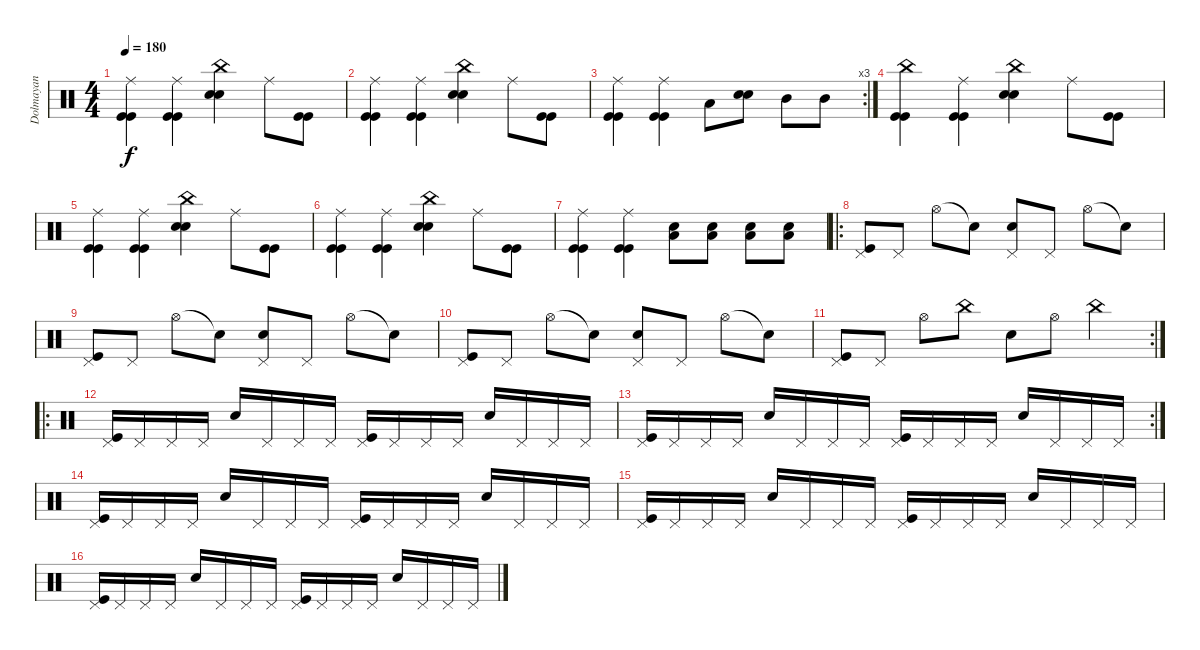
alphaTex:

\track ("Dolmayan" "Dolmayan") {instrument percussion}
\staff {score}
\articulation defaults
\ts (4 4)
\tempo 180
\clef neutral
\ks c
("Ride (middle)" "Kick (hit)" "Kick (hit)").4{dy f} ("Ride (middle)" "Kick (hit)" "Kick (hit)").4 ("China (hit)" "Snare (hit) 2" "Snare (hit) 2").4 "Ride (middle)".8 ("Kick (hit)" "Kick (hit)").8 |
("Ride (middle)" "Kick (hit)" "Kick (hit)").4 ("Ride (middle)" "Kick (hit)" "Kick (hit)").4 ("China (hit)" "Snare (hit) 2" "Snare (hit) 2").4 "Ride (middle)".8 ("Kick (hit)" "Kick (hit)").8 |
\rc 3
("Ride (middle)" "Kick (hit)" "Kick (hit)").4 ("Ride (middle)" "Kick (hit)" "Kick (hit)").4 "Low Tom (hit)".8 ("Snare (hit) 2" "Snare (hit) 2").8 "Mid Tom (hit)".8 "Mid Tom (hit)".8 |
("China (hit)" "Kick (hit)" "Kick (hit)").4 ("Ride (middle)" "Kick (hit)" "Kick (hit)").4 ("China (hit)" "Snare (hit) 2" "Snare (hit) 2").4 "Ride (middle)".8 ("Kick (hit)" "Kick (hit)").8 |
("Ride (middle)" "Kick (hit)" "Kick (hit)").4 ("Ride (middle)" "Kick (hit)" "Kick (hit)").4 ("China (hit)" "Snare (hit) 2" "Snare (hit) 2").4 "Ride (middle)".8 ("Kick (hit)" "Kick (hit)").8 |
("Ride (middle)" "Kick (hit)" "Kick (hit)").4 ("Ride (middle)" "Kick (hit)" "Kick (hit)").4 ("China (hit)" "Snare (hit) 2" "Snare (hit) 2").4 "Ride (middle)".8 ("Kick (hit)" "Kick (hit)").8 |
("Ride (middle)" "Kick (hit)" "Kick (hit)").4 ("Ride (middle)" "Kick (hit)" "Kick (hit)").4 ("Low Floor Tom (hit)" "Snare (hit) 2").8 ("Low Floor Tom (hit)" "Snare (hit) 2").8 ("Low Floor Tom (hit)" "Snare (hit) 2").8 ("Low Floor Tom (hit)" "Snare (hit) 2").8 |
\ro
("Pedal Hi-Hat (hit)" "Kick (hit)").8 "Pedal Hi-Hat (hit)".8 "Hi-Hat (open)".8 "Snare (hit)"{t}.8 ("Pedal Hi-Hat (hit)" "Snare (hit) 2").8 "Pedal Hi-Hat (hit)".8 "Hi-Hat (open)".8 "Snare (hit)"{t}.8 |
("Pedal Hi-Hat (hit)" "Kick (hit)").8 "Pedal Hi-Hat (hit)".8 "Hi-Hat (open)".8 "Snare (hit)"{t}.8 ("Pedal Hi-Hat (hit)" "Snare (hit) 2").8 "Pedal Hi-Hat (hit)".8 "Hi-Hat (open)".8 "Snare (hit)"{t}.8 |
("Pedal Hi-Hat (hit)" "Kick (hit)").8 "Pedal Hi-Hat (hit)".8 "Hi-Hat (open)".8 "Snare (hit)"{t}.8 ("Pedal Hi-Hat (hit)" "Snare (hit) 2").8 "Pedal Hi-Hat (hit)".8 "Hi-Hat (open)".8 "Snare (hit)"{t}.8 |
\rc 2
("Pedal Hi-Hat (hit)" "Kick (hit)").8 "Pedal Hi-Hat (hit)".8 "Hi-Hat (open)".8 "China (hit)".8 "Snare (hit) 2".8 "Hi-Hat (open)".8 "China (hit)".4 |
\ro
("Pedal Hi-Hat (hit)" "Kick (hit)").16 "Pedal Hi-Hat (hit)".16 "Pedal Hi-Hat (hit)".16 "Pedal Hi-Hat (hit)".16 "Snare (hit) 2".16 "Pedal Hi-Hat (hit)".16 "Pedal Hi-Hat (hit)".16 "Pedal Hi-Hat (hit)".16 ("Pedal Hi-Hat (hit)" "Kick (hit)").16 "Pedal Hi-Hat (hit)".16 "Pedal Hi-Hat (hit)".16 "Pedal Hi-Hat (hit)".16 "Snare (hit) 2".16 "Pedal Hi-Hat (hit)".16 "Pedal Hi-Hat (hit)".16 "Pedal Hi-Hat (hit)".16 |
\rc 2
("Pedal Hi-Hat (hit)" "Kick (hit)").16 "Pedal Hi-Hat (hit)".16 "Pedal Hi-Hat (hit)".16 "Pedal Hi-Hat (hit)".16 "Snare (hit) 2".16 "Pedal Hi-Hat (hit)".16 "Pedal Hi-Hat (hit)".16 "Pedal Hi-Hat (hit)".16 ("Pedal Hi-Hat (hit)" "Kick (hit)").16 "Pedal Hi-Hat (hit)".16 "Pedal Hi-Hat (hit)".16 "Pedal Hi-Hat (hit)".16 "Snare (hit) 2".16 "Pedal Hi-Hat (hit)".16 "Pedal Hi-Hat (hit)".16 "Pedal Hi-Hat (hit)".16 |
("Pedal Hi-Hat (hit)" "Kick (hit)").16 "Pedal Hi-Hat (hit)".16 "Pedal Hi-Hat (hit)".16 "Pedal Hi-Hat (hit)".16 "Snare (hit) 2".16 "Pedal Hi-Hat (hit)".16 "Pedal Hi-Hat (hit)".16 "Pedal Hi-Hat (hit)".16 ("Pedal Hi-Hat (hit)" "Kick (hit)").16 "Pedal Hi-Hat (hit)".16 "Pedal Hi-Hat (hit)".16 "Pedal Hi-Hat (hit)".16 "Snare (hit) 2".16 "Pedal Hi-Hat (hit)".16 "Pedal Hi-Hat (hit)".16 "Pedal Hi-Hat (hit)".16 |
("Pedal Hi-Hat (hit)" "Kick (hit)").16 "Pedal Hi-Hat (hit)".16 "Pedal Hi-Hat (hit)".16 "Pedal Hi-Hat (hit)".16 "Snare (hit) 2".16 "Pedal Hi-Hat (hit)".16 "Pedal Hi-Hat (hit)".16 "Pedal Hi-Hat (hit)".16 ("Pedal Hi-Hat (hit)" "Kick (hit)").16 "Pedal Hi-Hat (hit)".16 "Pedal Hi-Hat (hit)".16 "Pedal Hi-Hat (hit)".16 "Snare (hit) 2".16 "Pedal Hi-Hat (hit)".16 "Pedal Hi-Hat (hit)".16 "Pedal Hi-Hat (hit)".16 |
("Pedal Hi-Hat (hit)" "Kick (hit)").16 "Pedal Hi-Hat (hit)".16 "Pedal Hi-Hat (hit)".16 "Pedal Hi-Hat (hit)".16 "Snare (hit) 2".16 "Pedal Hi-Hat (hit)".16 "Pedal Hi-Hat (hit)".16 "Pedal Hi-Hat (hit)".16 ("Pedal Hi-Hat (hit)" "Kick (hit)").16 "Pedal Hi-Hat (hit)".16 "Pedal Hi-Hat (hit)".16 "Pedal Hi-Hat (hit)".16 "Snare (hit) 2".16 "Pedal Hi-Hat (hit)".16 "Pedal Hi-Hat (hit)".16 "Pedal Hi-Hat (hit)".16
